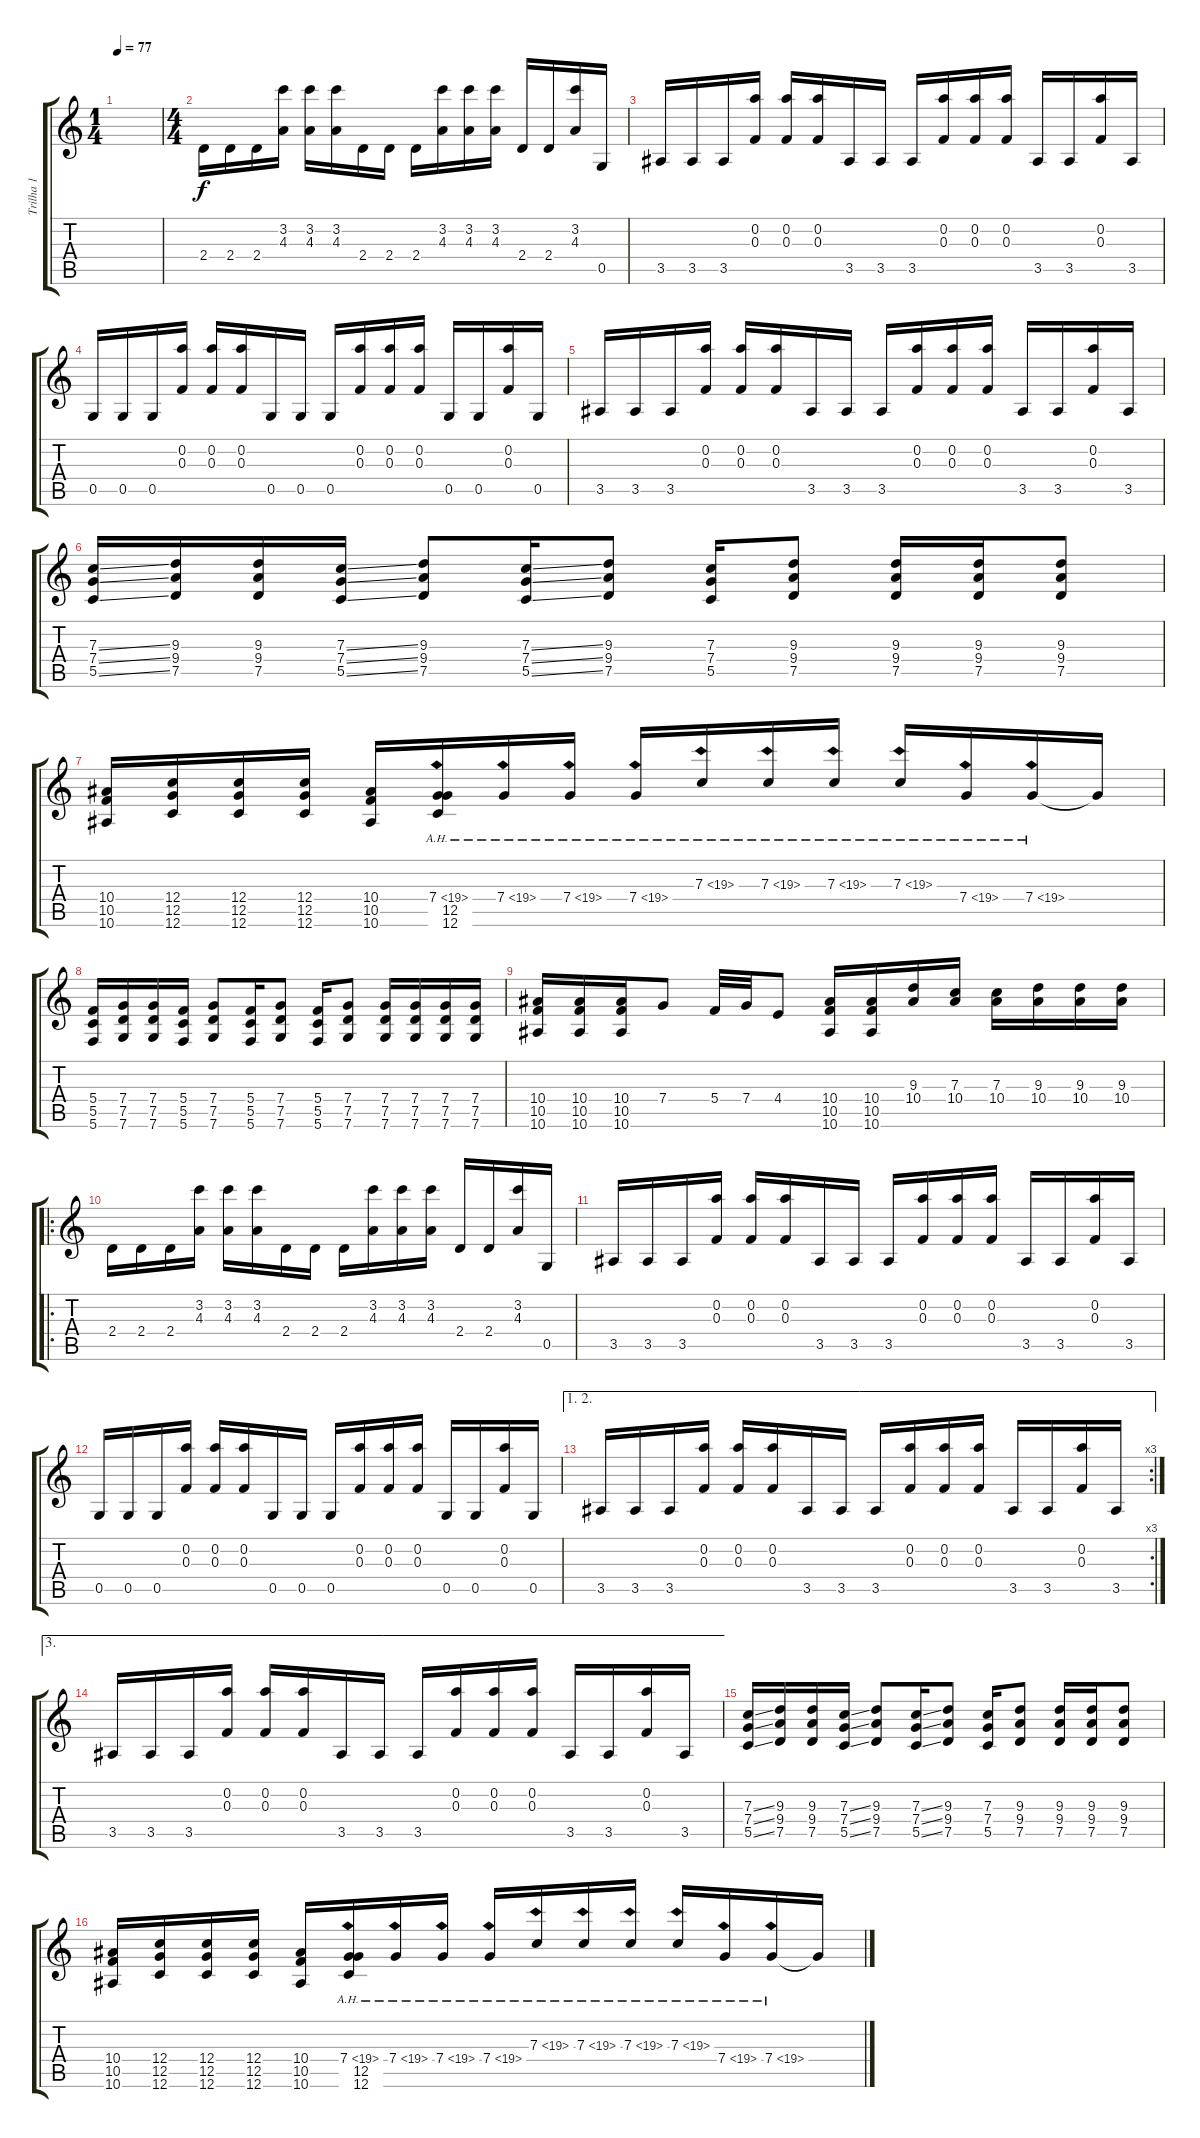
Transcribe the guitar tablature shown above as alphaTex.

\track ("Trilha 1" "Trilha 1") {instrument overdrivenguitar}
\staff {score tabs}
\tuning (D4 A4 F3 C3 G2 C2) {hide}
\ts (1 4)
\tempo 77
\clef g2
\ks c
|
\ts (4 4)
2.4.16 2.4.16 2.4.16 (3.2 4.3).16 (3.2 4.3).16 (3.2 4.3).16 2.4.16 2.4.16 2.4.16 (3.2 4.3).16 (3.2 4.3).16 (3.2 4.3).16 2.4.16 2.4.16 (3.2 4.3).16 0.5.16 |
3.5.16 3.5.16 3.5.16 (0.2 0.3).16 (0.2 0.3).16 (0.2 0.3).16 3.5.16 3.5.16 3.5.16 (0.2 0.3).16 (0.2 0.3).16 (0.2 0.3).16 3.5.16 3.5.16 (0.2 0.3).16 3.5.16 |
0.5.16 0.5.16 0.5.16 (0.2 0.3).16 (0.2 0.3).16 (0.2 0.3).16 0.5.16 0.5.16 0.5.16 (0.2 0.3).16 (0.2 0.3).16 (0.2 0.3).16 0.5.16 0.5.16 (0.2 0.3).16 0.5.16 |
3.5.16 3.5.16 3.5.16 (0.2 0.3).16 (0.2 0.3).16 (0.2 0.3).16 3.5.16 3.5.16 3.5.16 (0.2 0.3).16 (0.2 0.3).16 (0.2 0.3).16 3.5.16 3.5.16 (0.2 0.3).16 3.5.16 |
(7.3{ss} 7.4{ss} 5.5{ss}).16 (9.3 9.4 7.5).16 (9.3 9.4 7.5).16 (7.3{ss} 7.4{ss} 5.5{ss}).16 (9.3 9.4 7.5).8 (7.3{ss} 7.4{ss} 5.5{ss}).16 (9.3 9.4 7.5).8 (7.3 7.4 5.5).16 (9.3 9.4 7.5).8 (9.3 9.4 7.5).16 (9.3 9.4 7.5).16 (9.3 9.4 7.5).8 |
(10.4 10.5 10.6).16 (12.4 12.5 12.6).16 (12.4 12.5 12.6).16 (12.4 12.5 12.6).16 (10.4 10.5 10.6).16 (7.4{ah 12} 12.5 12.6).16 7.4{ah 12}.16 7.4{ah 12}.16 7.4{ah 12}.16 7.3{ah 12}.16 7.3{ah 12}.16 7.3{ah 12}.16 7.3{ah 12}.16 7.4{ah 12}.16 7.4{ah 12}.16 7.4{t}.16 |
(5.4 5.5 5.6).16 (7.4 7.5 7.6).16 (7.4 7.5 7.6).16 (5.4 5.5 5.6).16 (7.4 7.5 7.6).8 (5.4 5.5 5.6).16 (7.4 7.5 7.6).8 (5.4 5.5 5.6).16 (7.4 7.5 7.6).8 (7.4 7.5 7.6).16 (7.4 7.5 7.6).16 (7.4 7.5 7.6).16 (7.4 7.5 7.6).16 |
(10.4 10.5 10.6).16 (10.4 10.5 10.6).16 (10.4 10.5 10.6).16 7.4.8 5.4.32 7.4.32 4.4.8 (10.4 10.5 10.6).16 (10.4 10.5 10.6).16 (9.3 10.4).16 (7.3 10.4).16 (7.3 10.4).16 (9.3 10.4).16 (9.3 10.4).16 (9.3 10.4).16 |
\ro
2.4.16 2.4.16 2.4.16 (3.2 4.3).16 (3.2 4.3).16 (3.2 4.3).16 2.4.16 2.4.16 2.4.16 (3.2 4.3).16 (3.2 4.3).16 (3.2 4.3).16 2.4.16 2.4.16 (3.2 4.3).16 0.5.16 |
3.5.16 3.5.16 3.5.16 (0.2 0.3).16 (0.2 0.3).16 (0.2 0.3).16 3.5.16 3.5.16 3.5.16 (0.2 0.3).16 (0.2 0.3).16 (0.2 0.3).16 3.5.16 3.5.16 (0.2 0.3).16 3.5.16 |
0.5.16 0.5.16 0.5.16 (0.2 0.3).16 (0.2 0.3).16 (0.2 0.3).16 0.5.16 0.5.16 0.5.16 (0.2 0.3).16 (0.2 0.3).16 (0.2 0.3).16 0.5.16 0.5.16 (0.2 0.3).16 0.5.16 |
\ae (1 2)
\rc 3
3.5.16 3.5.16 3.5.16 (0.2 0.3).16 (0.2 0.3).16 (0.2 0.3).16 3.5.16 3.5.16 3.5.16 (0.2 0.3).16 (0.2 0.3).16 (0.2 0.3).16 3.5.16 3.5.16 (0.2 0.3).16 3.5.16 |
\ae 3
3.5.16 3.5.16 3.5.16 (0.2 0.3).16 (0.2 0.3).16 (0.2 0.3).16 3.5.16 3.5.16 3.5.16 (0.2 0.3).16 (0.2 0.3).16 (0.2 0.3).16 3.5.16 3.5.16 (0.2 0.3).16 3.5.16 |
(7.3{ss} 7.4{ss} 5.5{ss}).16 (9.3 9.4 7.5).16 (9.3 9.4 7.5).16 (7.3{ss} 7.4{ss} 5.5{ss}).16 (9.3 9.4 7.5).8 (7.3{ss} 7.4{ss} 5.5{ss}).16 (9.3 9.4 7.5).8 (7.3 7.4 5.5).16 (9.3 9.4 7.5).8 (9.3 9.4 7.5).16 (9.3 9.4 7.5).16 (9.3 9.4 7.5).8 |
(10.4 10.5 10.6).16 (12.4 12.5 12.6).16 (12.4 12.5 12.6).16 (12.4 12.5 12.6).16 (10.4 10.5 10.6).16 (7.4{ah 12} 12.5 12.6).16 7.4{ah 12}.16 7.4{ah 12}.16 7.4{ah 12}.16 7.3{ah 12}.16 7.3{ah 12}.16 7.3{ah 12}.16 7.3{ah 12}.16 7.4{ah 12}.16 7.4{ah 12}.16 7.4{t}.16
